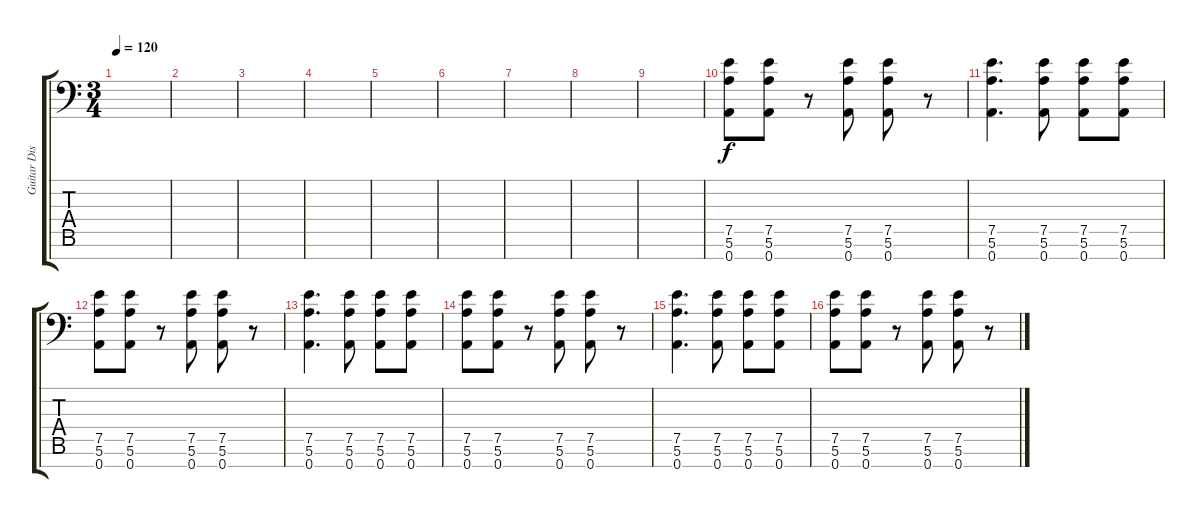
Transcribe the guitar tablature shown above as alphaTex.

\track ("Guitar Dist Add R" "Guitar Dis") {instrument distortionguitar}
\staff {score tabs}
\tuning (E4 B3 G3 D3 A2 E2 A1) {hide}
\ts (3 4)
\tempo 120
\clef f4
\ks c
|
|
|
|
|
|
|
|
|
(7.5 5.6 0.7).8{dy f} (7.5 5.6 0.7).8 r.8 (7.5 5.6 0.7).8 (7.5 5.6 0.7).8 r.8 |
(7.5 5.6 0.7).4{d} (7.5 5.6 0.7).8 (7.5 5.6 0.7).8 (7.5 5.6 0.7).8 |
(7.5 5.6 0.7).8 (7.5 5.6 0.7).8 r.8 (7.5 5.6 0.7).8 (7.5 5.6 0.7).8 r.8 |
(7.5 5.6 0.7).4{d} (7.5 5.6 0.7).8 (7.5 5.6 0.7).8 (7.5 5.6 0.7).8 |
(7.5 5.6 0.7).8 (7.5 5.6 0.7).8 r.8 (7.5 5.6 0.7).8 (7.5 5.6 0.7).8 r.8 |
(7.5 5.6 0.7).4{d} (7.5 5.6 0.7).8 (7.5 5.6 0.7).8 (7.5 5.6 0.7).8 |
(7.5 5.6 0.7).8 (7.5 5.6 0.7).8 r.8 (7.5 5.6 0.7).8 (7.5 5.6 0.7).8 r.8
